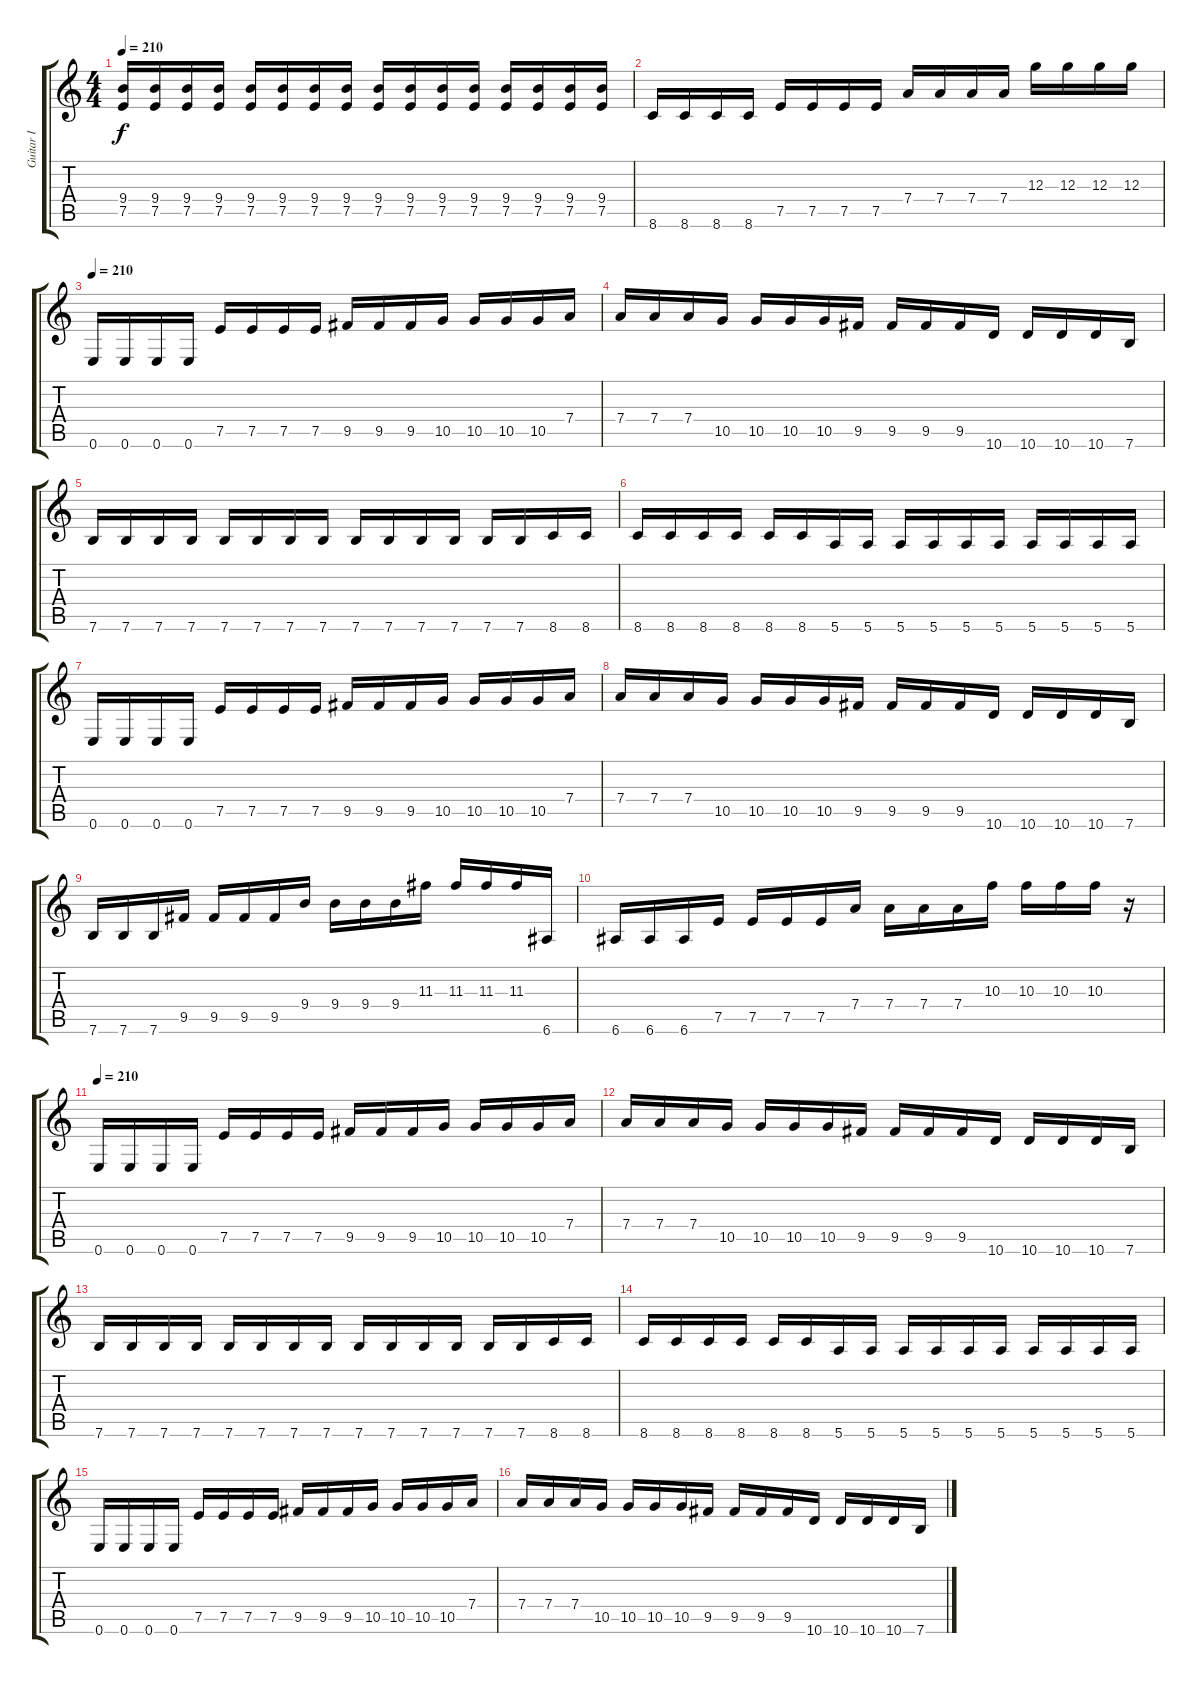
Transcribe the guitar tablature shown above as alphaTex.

\track ("Guitar I" "Guitar I") {instrument distortionguitar}
\staff {score tabs}
\tuning (E4 B3 G3 D3 A2 E2) {hide}
\ts (4 4)
\tempo 210
\clef g2
\ks c
(9.4 7.5).16{dy f} (9.4 7.5).16 (9.4 7.5).16 (9.4 7.5).16 (9.4 7.5).16 (9.4 7.5).16 (9.4 7.5).16 (9.4 7.5).16 (9.4 7.5).16 (9.4 7.5).16 (9.4 7.5).16 (9.4 7.5).16 (9.4 7.5).16 (9.4 7.5).16 (9.4 7.5).16 (9.4 7.5).16 |
8.6.16 8.6.16 8.6.16 8.6.16 7.5.16 7.5.16 7.5.16 7.5.16 7.4.16 7.4.16 7.4.16 7.4.16 12.3.16 12.3.16 12.3.16 12.3.16 |
\tempo 210
0.6.16 0.6.16 0.6.16 0.6.16 7.5.16 7.5.16 7.5.16 7.5.16 9.5.16 9.5.16 9.5.16 10.5.16 10.5.16 10.5.16 10.5.16 7.4.16 |
7.4.16 7.4.16 7.4.16 10.5.16 10.5.16 10.5.16 10.5.16 9.5.16 9.5.16 9.5.16 9.5.16 10.6.16 10.6.16 10.6.16 10.6.16 7.6.16 |
7.6.16 7.6.16 7.6.16 7.6.16 7.6.16 7.6.16 7.6.16 7.6.16 7.6.16 7.6.16 7.6.16 7.6.16 7.6.16 7.6.16 8.6.16 8.6.16 |
8.6.16 8.6.16 8.6.16 8.6.16 8.6.16 8.6.16 5.6.16 5.6.16 5.6.16 5.6.16 5.6.16 5.6.16 5.6.16 5.6.16 5.6.16 5.6.16 |
0.6.16 0.6.16 0.6.16 0.6.16 7.5.16 7.5.16 7.5.16 7.5.16 9.5.16 9.5.16 9.5.16 10.5.16 10.5.16 10.5.16 10.5.16 7.4.16 |
7.4.16 7.4.16 7.4.16 10.5.16 10.5.16 10.5.16 10.5.16 9.5.16 9.5.16 9.5.16 9.5.16 10.6.16 10.6.16 10.6.16 10.6.16 7.6.16 |
7.6.16 7.6.16 7.6.16 9.5.16 9.5.16 9.5.16 9.5.16 9.4.16 9.4.16 9.4.16 9.4.16 11.3.16 11.3.16 11.3.16 11.3.16 6.6.16 |
6.6.16 6.6.16 6.6.16 7.5.16 7.5.16 7.5.16 7.5.16 7.4.16 7.4.16 7.4.16 7.4.16 10.3.16 10.3.16 10.3.16 10.3.16 r.16 |
\tempo 210
0.6.16 0.6.16 0.6.16 0.6.16 7.5.16 7.5.16 7.5.16 7.5.16 9.5.16 9.5.16 9.5.16 10.5.16 10.5.16 10.5.16 10.5.16 7.4.16 |
7.4.16 7.4.16 7.4.16 10.5.16 10.5.16 10.5.16 10.5.16 9.5.16 9.5.16 9.5.16 9.5.16 10.6.16 10.6.16 10.6.16 10.6.16 7.6.16 |
7.6.16 7.6.16 7.6.16 7.6.16 7.6.16 7.6.16 7.6.16 7.6.16 7.6.16 7.6.16 7.6.16 7.6.16 7.6.16 7.6.16 8.6.16 8.6.16 |
8.6.16 8.6.16 8.6.16 8.6.16 8.6.16 8.6.16 5.6.16 5.6.16 5.6.16 5.6.16 5.6.16 5.6.16 5.6.16 5.6.16 5.6.16 5.6.16 |
0.6.16 0.6.16 0.6.16 0.6.16 7.5.16 7.5.16 7.5.16 7.5.16 9.5.16 9.5.16 9.5.16 10.5.16 10.5.16 10.5.16 10.5.16 7.4.16 |
7.4.16 7.4.16 7.4.16 10.5.16 10.5.16 10.5.16 10.5.16 9.5.16 9.5.16 9.5.16 9.5.16 10.6.16 10.6.16 10.6.16 10.6.16 7.6.16
